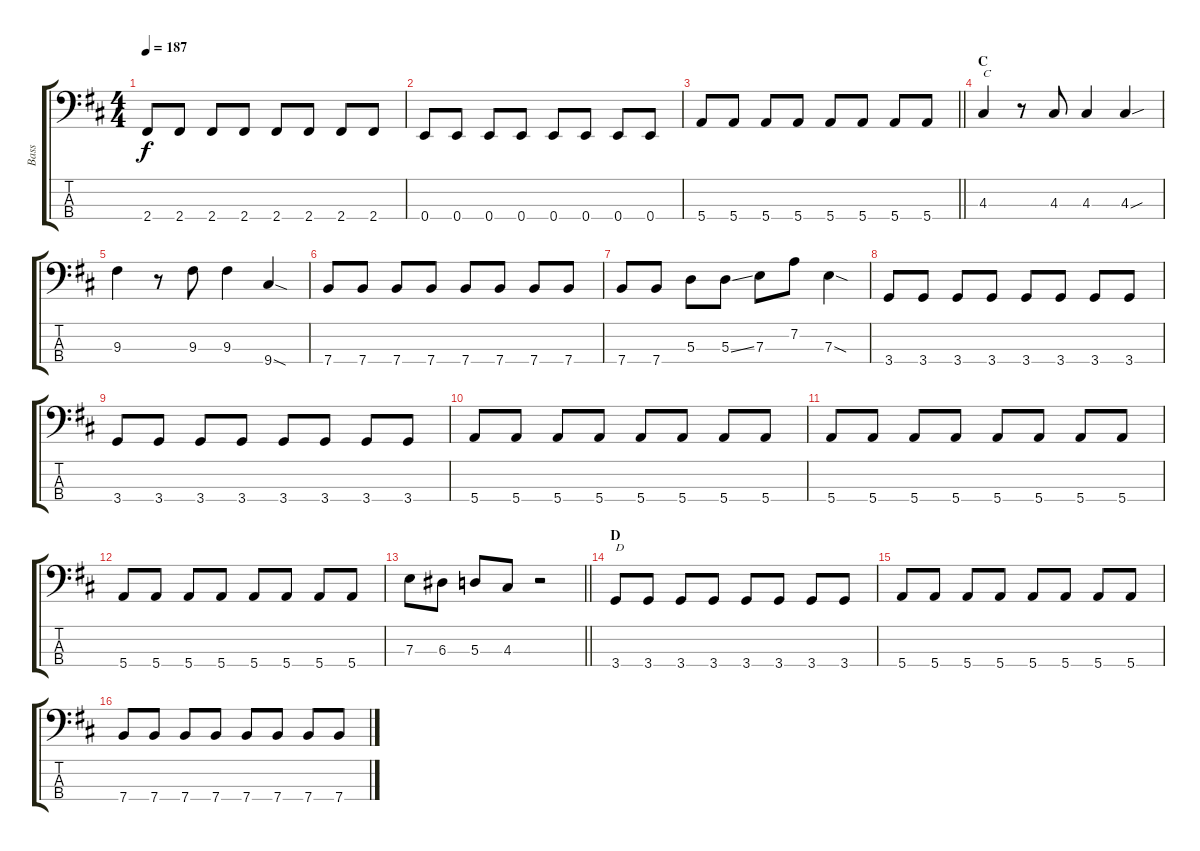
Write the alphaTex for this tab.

\track ("Bass" "Bass") {instrument overdrivenguitar}
\staff {score tabs}
\tuning (G2 D2 A1 E1) {hide}
\ts (4 4)
\tempo 187
\clef f4
\ks d
2.4.8{dy f} 2.4.8 2.4.8 2.4.8 2.4.8 2.4.8 2.4.8 2.4.8 |
0.4.8 0.4.8 0.4.8 0.4.8 0.4.8 0.4.8 0.4.8 0.4.8 |
\barLineRight lightlight
5.4.8 5.4.8 5.4.8 5.4.8 5.4.8 5.4.8 5.4.8 5.4.8 |
\section ("" "C")
4.3.4{txt "C"} r.8 4.3.8 4.3.4 4.3{sou}.4 |
9.3.4 r.8 9.3.8 9.3.4 9.4{sod}.4 |
7.4.8 7.4.8 7.4.8 7.4.8 7.4.8 7.4.8 7.4.8 7.4.8 |
7.4.8 7.4.8 5.3.8 5.3{ss}.8 7.3.8 7.2.8 7.3{sod}.4 |
3.4.8 3.4.8 3.4.8 3.4.8 3.4.8 3.4.8 3.4.8 3.4.8 |
3.4.8 3.4.8 3.4.8 3.4.8 3.4.8 3.4.8 3.4.8 3.4.8 |
5.4.8 5.4.8 5.4.8 5.4.8 5.4.8 5.4.8 5.4.8 5.4.8 |
5.4.8 5.4.8 5.4.8 5.4.8 5.4.8 5.4.8 5.4.8 5.4.8 |
5.4.8 5.4.8 5.4.8 5.4.8 5.4.8 5.4.8 5.4.8 5.4.8 |
\barLineRight lightlight
7.3.8 6.3.8 5.3.8 4.3.8 r.2 |
\section ("" "D")
3.4.8{txt "D"} 3.4.8 3.4.8 3.4.8 3.4.8 3.4.8 3.4.8 3.4.8 |
5.4.8 5.4.8 5.4.8 5.4.8 5.4.8 5.4.8 5.4.8 5.4.8 |
7.4.8 7.4.8 7.4.8 7.4.8 7.4.8 7.4.8 7.4.8 7.4.8
